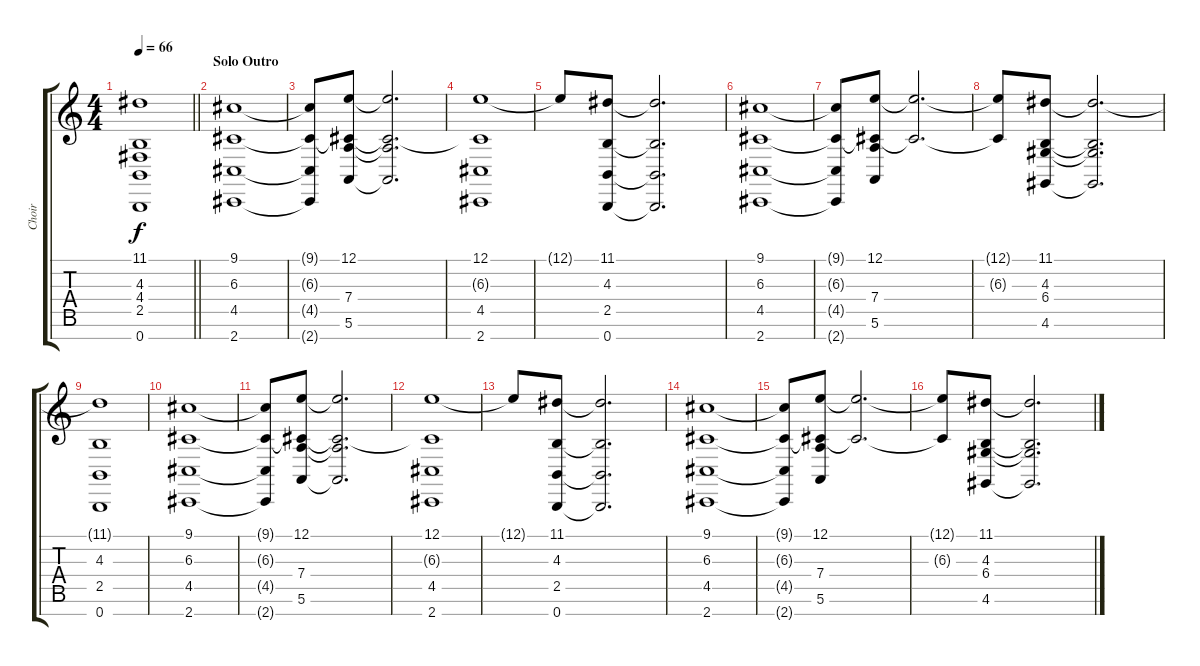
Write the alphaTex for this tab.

\track ("Choir" "Choir") {instrument choiraahs}
\staff {score tabs}
\tuning (E4 B3 G3 D3 A2 E2 B1) {hide}
\ts (4 4)
\tempo 66
\clef g2
\barLineRight lightlight
\ks c
(11.1 4.3 4.4 2.5 0.7).1{dy f} |
\section ("" "Solo Outro")
(9.1 6.3 4.5 2.7).1 |
(9.1{t} 6.3{t} 4.5{t} 2.7{t}).8 (12.1 6.3{t} 7.4 5.6).8 (12.1{t} 6.3{t} 7.4{t} 5.6{t}).2{d} |
(12.1 6.3{t} 4.5 2.7).1 |
12.1{t}.8 (11.1 4.3 2.5 0.7).8 (11.1{t} 4.3{t} 2.5{t} 0.7{t}).2{d} |
(9.1 6.3 4.5 2.7).1 |
(9.1{t} 6.3{t} 4.5{t} 2.7{t}).8 (12.1 6.3{t} 7.4 5.6).8 (12.1{t} 6.3{t}).2{d} |
(12.1{t} 6.3{t}).8 (11.1 4.3 6.4 4.6).8 (11.1{t} 4.3{t} 6.4{t} 4.6{t}).2{d} |
(11.1{t} 4.3 2.5 0.7).1 |
(9.1 6.3 4.5 2.7).1 |
(9.1{t} 6.3{t} 4.5{t} 2.7{t}).8 (12.1 6.3{t} 7.4 5.6).8 (12.1{t} 6.3{t} 7.4{t} 5.6{t}).2{d} |
(12.1 6.3{t} 4.5 2.7).1 |
12.1{t}.8 (11.1 4.3 2.5 0.7).8 (11.1{t} 4.3{t} 2.5{t} 0.7{t}).2{d} |
(9.1 6.3 4.5 2.7).1 |
(9.1{t} 6.3{t} 4.5{t} 2.7{t}).8 (12.1 6.3{t} 7.4 5.6).8 (12.1{t} 6.3{t}).2{d} |
(12.1{t} 6.3{t}).8 (11.1 4.3 6.4 4.6).8 (11.1{t} 4.3{t} 6.4{t} 4.6{t}).2{d}
